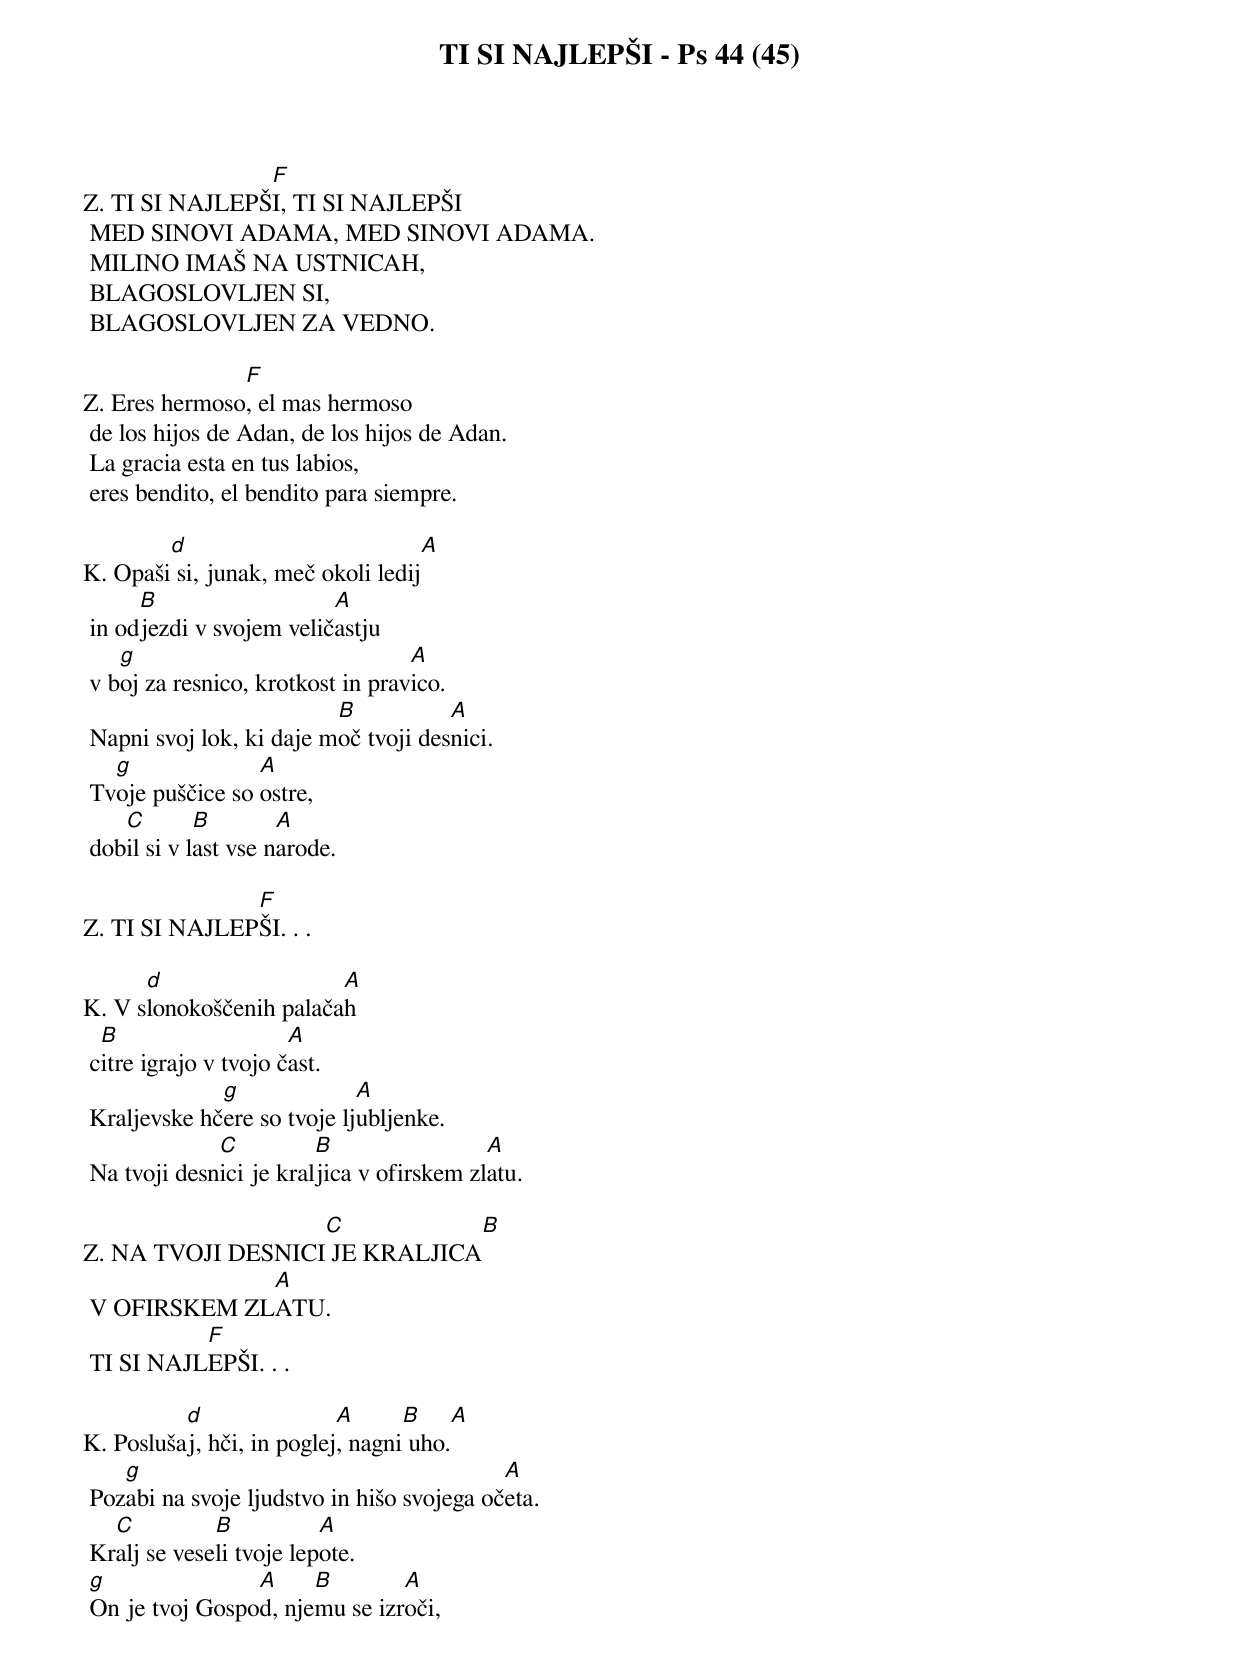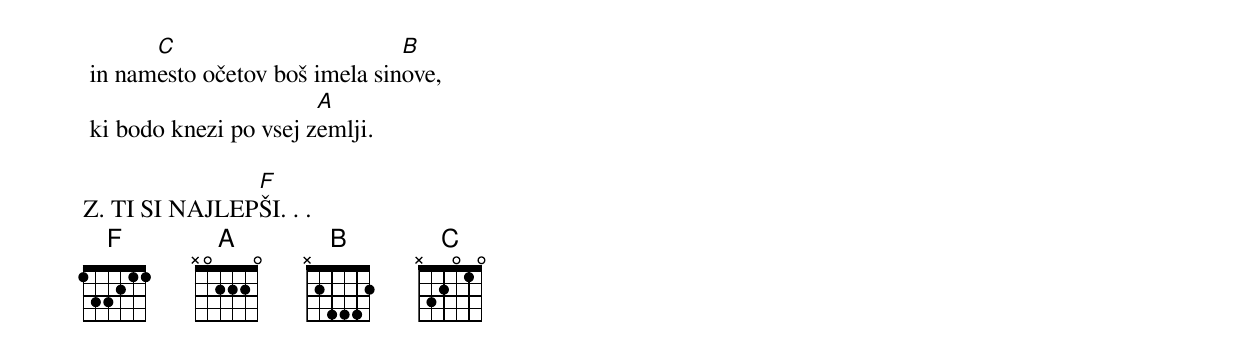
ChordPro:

{title: TI SI NAJLEPŠI - Ps 44 (45)}

Z.	TI SI NAJLEPŠ[F]I, TI SI NAJLEPŠI
	MED SINOVI ADAMA, MED SINOVI ADAMA.
	MILINO IMAŠ NA USTNICAH,
	BLAGOSLOVLJEN SI,
	BLAGOSLOVLJEN ZA VEDNO.

Z.	Eres hermoso[F], el mas hermoso
	de los hijos de Adan, de los hijos de Adan.
	La gracia esta en tus labios,
	eres bendito, el bendito para siempre.

K.	Opaši[d] si, junak, meč okoli ledij[A]
	in od[B]jezdi v svojem velič[A]astju
	v b[g]oj za resnico, krotkost in prav[A]ico.
	Napni svoj lok, ki daje m[B]oč tvoji des[A]nici.
	Tv[g]oje puščice so [A]ostre,
	dob[C]il si v l[B]ast vse n[A]arode.

Z.	TI SI NAJLEP[F]ŠI. . .

K.	V s[d]lonokoščenih palača[A]h
	c[B]itre igrajo v tvojo č[A]ast.
	Kraljevske hč[g]ere so tvoje lj[A]ubljenke.
	Na tvoji desn[C]ici je kral[B]jica v ofirskem zl[A]atu.

Z.	NA TVOJI DESNICI[C] JE KRALJICA[B]
	V OFIRSKEM ZL[A]ATU.
	TI SI NAJL[F]EPŠI. . .

K.	Posluša[d]j, hči, in poglej[A], nagni[B] uho.[A]
	Poz[g]abi na svoje ljudstvo in hišo svojega oč[A]eta.
	Kr[C]alj se vese[B]li tvoje lep[A]ote.
	[g]On je tvoj Gospo[A]d, nje[B]mu se izr[A]oči,
	in nam[C]esto očetov boš imela sin[B]ove,
	ki bodo knezi po vsej z[A]emlji.

Z.	TI SI NAJLEP[F]ŠI. . .
